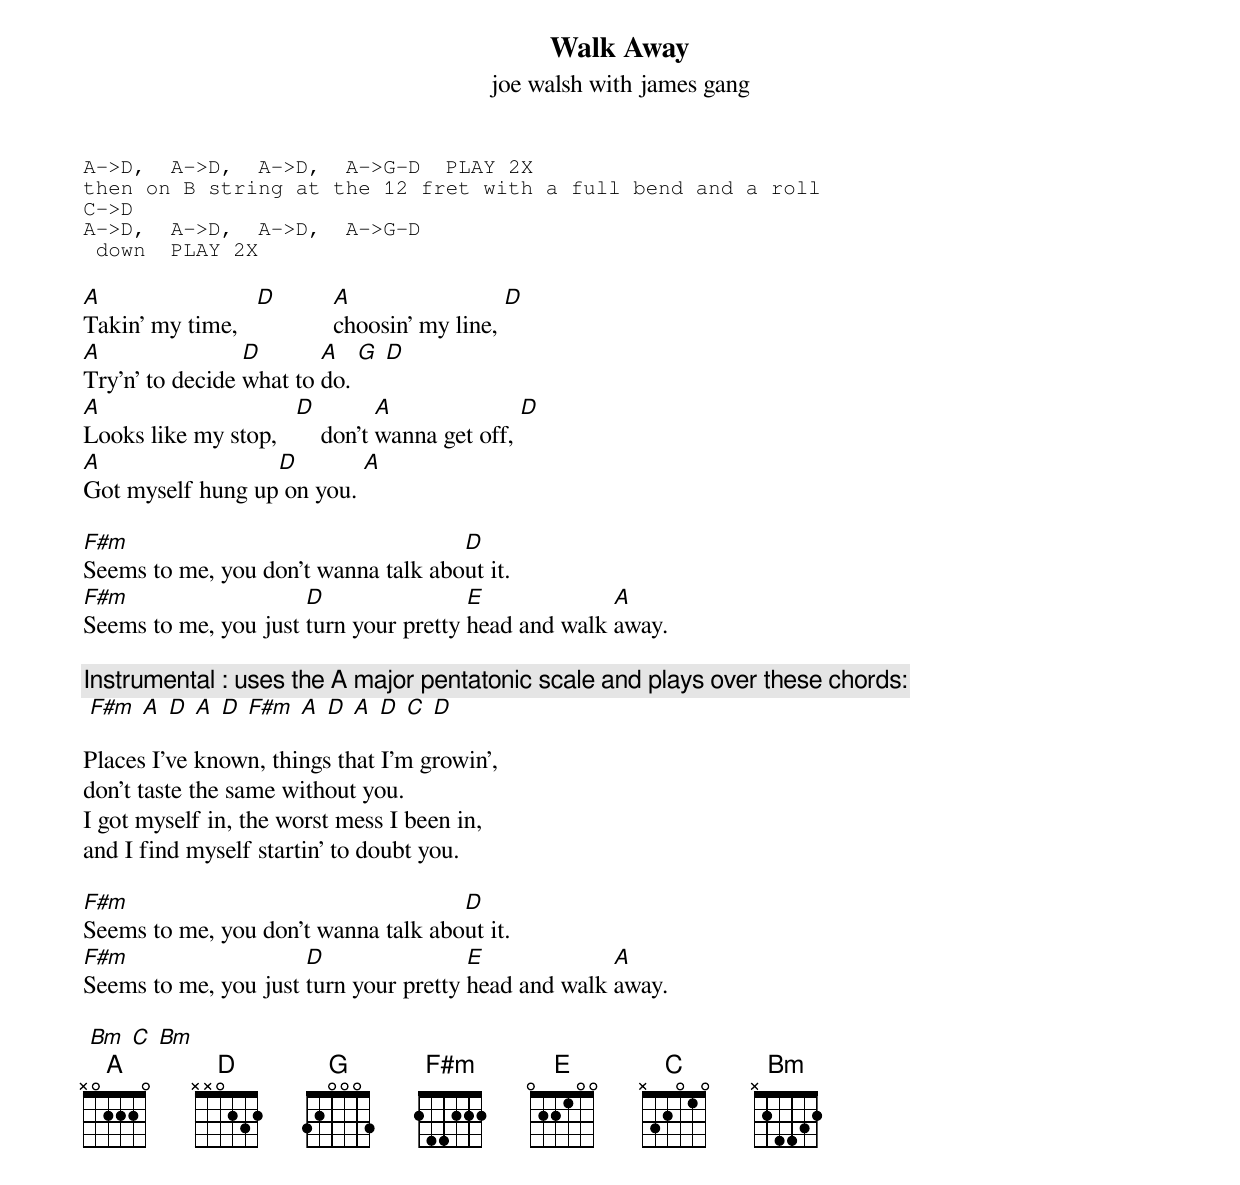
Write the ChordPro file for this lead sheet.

{title: Walk Away}
{subtitle: joe walsh with james gang}

{sot}
A->D,  A->D,  A->D,  A->G-D  PLAY 2X
then on B string at the 12 fret with a full bend and a roll
C->D
A->D,  A->D,  A->D,  A->G-D
 down  PLAY 2X
{eot}

[A]Takin' my time,   [D]         [A]choosin' my line, [D]
[A]Try'n' to decide [D]what to [A]do. [G] [D]
[A]Looks like my stop,   [D]    don't [A]wanna get off, [D]
[A]Got myself hung up[D] on you. [A]

[F#m]Seems to me, you don't wanna talk abo[D]ut it.
[F#m]Seems to me, you just [D]turn your pretty [E]head and walk [A]away.
{c[Bm]:Th[C]e [Bm]rest of the song is the same}

{c:Instrumental : uses the A major pentatonic scale and plays over these chords:}
 [F#m] [A] [D] [A] [D] [F#m] [A] [D] [A] [D] [C] [D]

Places I've known, things that I'm growin',
don't taste the same without you.
I got myself in, the worst mess I been in,
and I find myself startin' to doubt you.

[F#m]Seems to me, you don't wanna talk abo[D]ut it.
[F#m]Seems to me, you just [D]turn your pretty [E]head and walk [A]away.

 [Bm] [C] [Bm]
